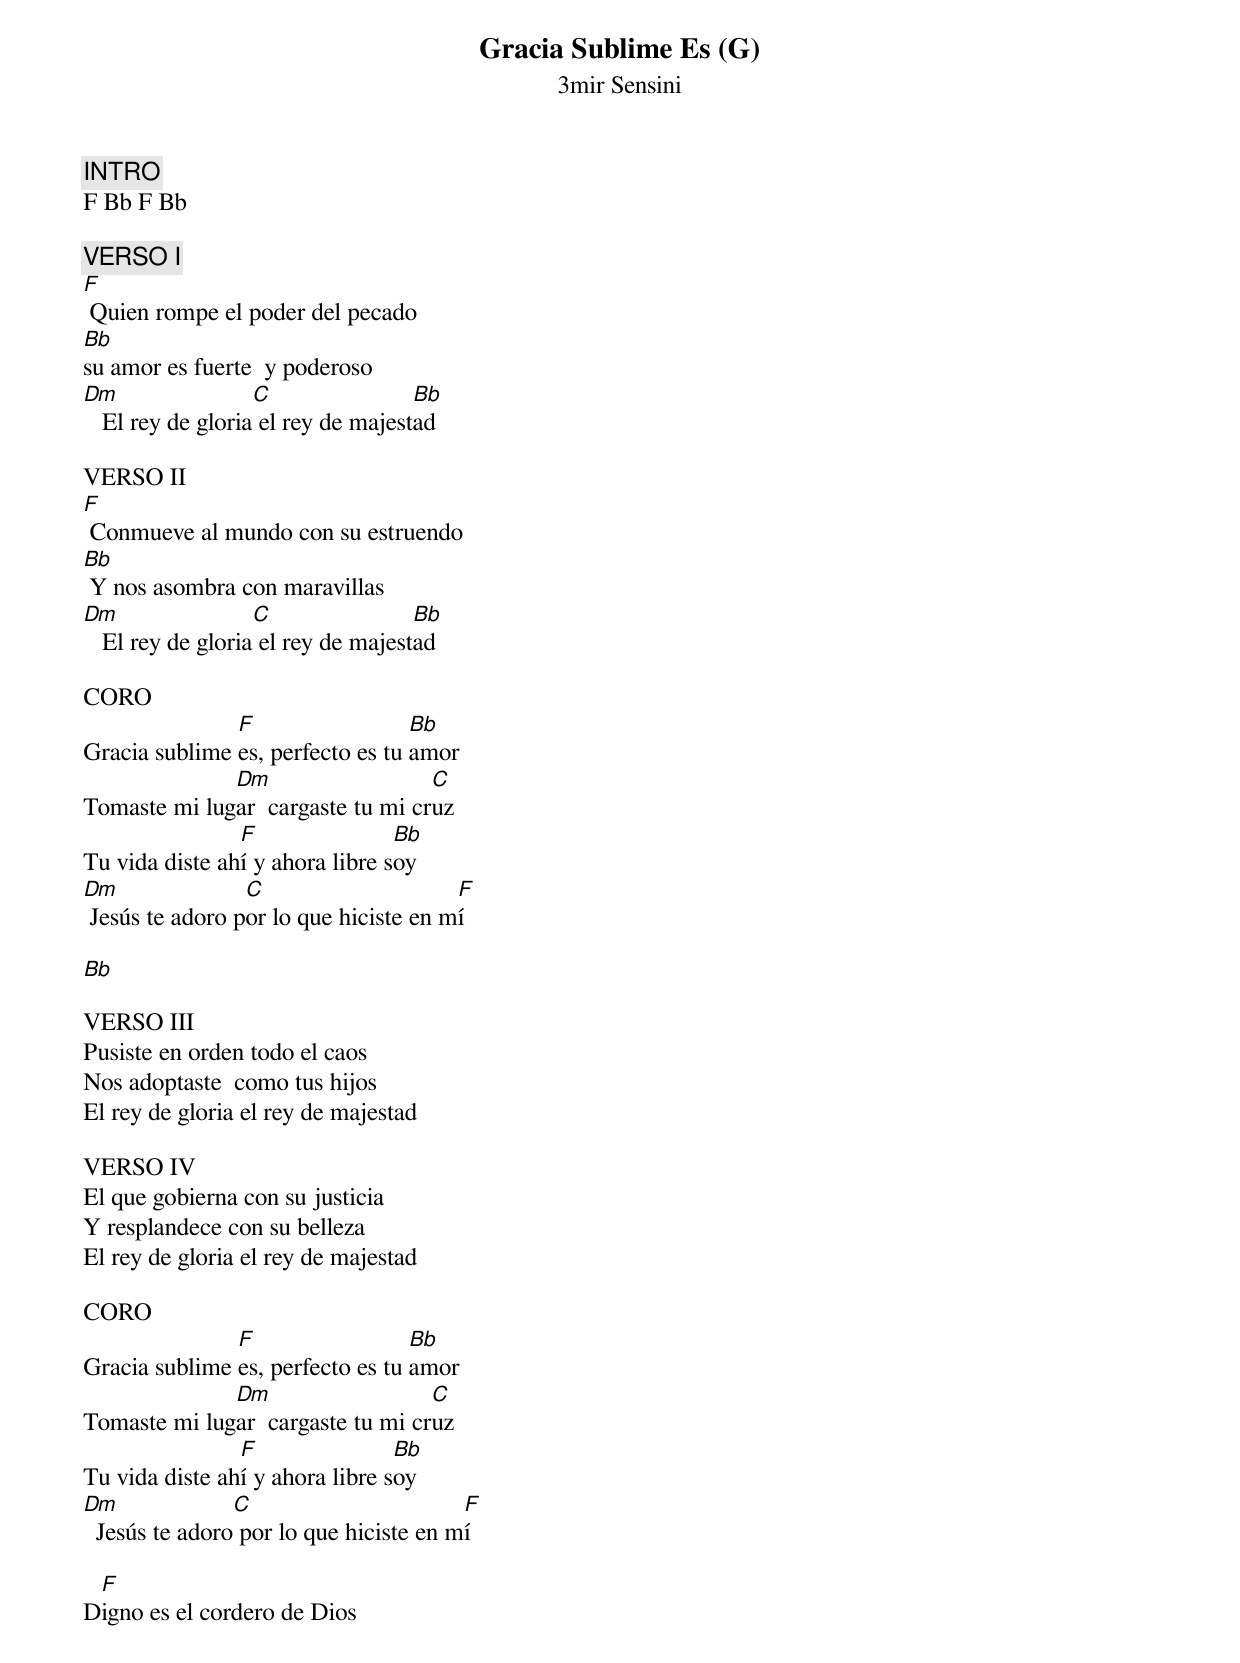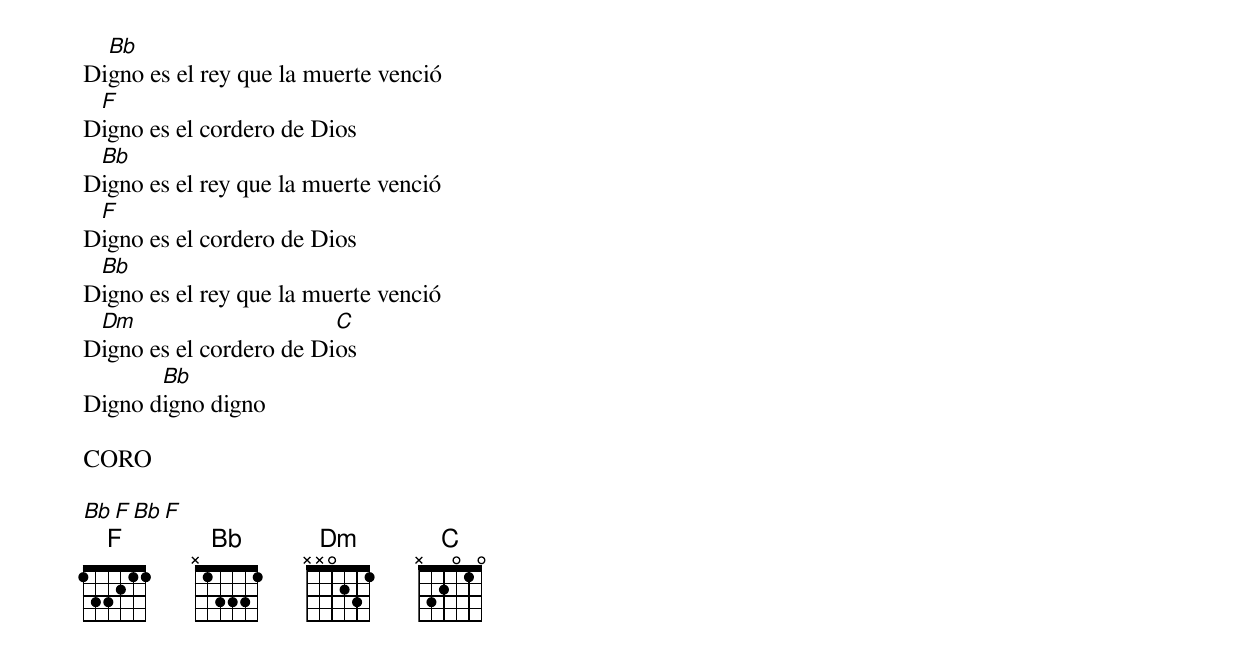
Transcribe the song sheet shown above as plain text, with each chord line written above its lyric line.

Gracia Sublime Es (G)
3mir Sensini

INTRO
F Bb F Bb

VERSO I
F
 Quien rompe el poder del pecado
Bb
su amor es fuerte  y poderoso
Dm                 C                Bb
   El rey de gloria el rey de majestad

VERSO II
F
 Conmueve al mundo con su estruendo
Bb
 Y nos asombra con maravillas
Dm                 C                Bb
   El rey de gloria el rey de majestad

CORO
               F                  Bb
Gracia sublime es, perfecto es tu amor
              Dm                   C
Tomaste mi lugar  cargaste tu mi cruz
                F                Bb
Tu vida diste ahí y ahora libre soy
Dm               C                     F
 Jesús te adoro por lo que hiciste en mí

Bb

VERSO III
Pusiste en orden todo el caos
Nos adoptaste  como tus hijos
El rey de gloria el rey de majestad

VERSO IV
El que gobierna con su justicia
Y resplandece con su belleza
El rey de gloria el rey de majestad

CORO
               F                  Bb
Gracia sublime es, perfecto es tu amor
              Dm                   C
Tomaste mi lugar  cargaste tu mi cruz
                F                Bb
Tu vida diste ahí y ahora libre soy
Dm              C                       F
  Jesús te adoro por lo que hiciste en mí

 F
Digno es el cordero de Dios
  Bb
Digno es el rey que la muerte venció
 F
Digno es el cordero de Dios
 Bb
Digno es el rey que la muerte venció
 F
Digno es el cordero de Dios
 Bb
Digno es el rey que la muerte venció
 Dm                      C
Digno es el cordero de Dios
       Bb
Digno digno digno

CORO

Bb F Bb F
